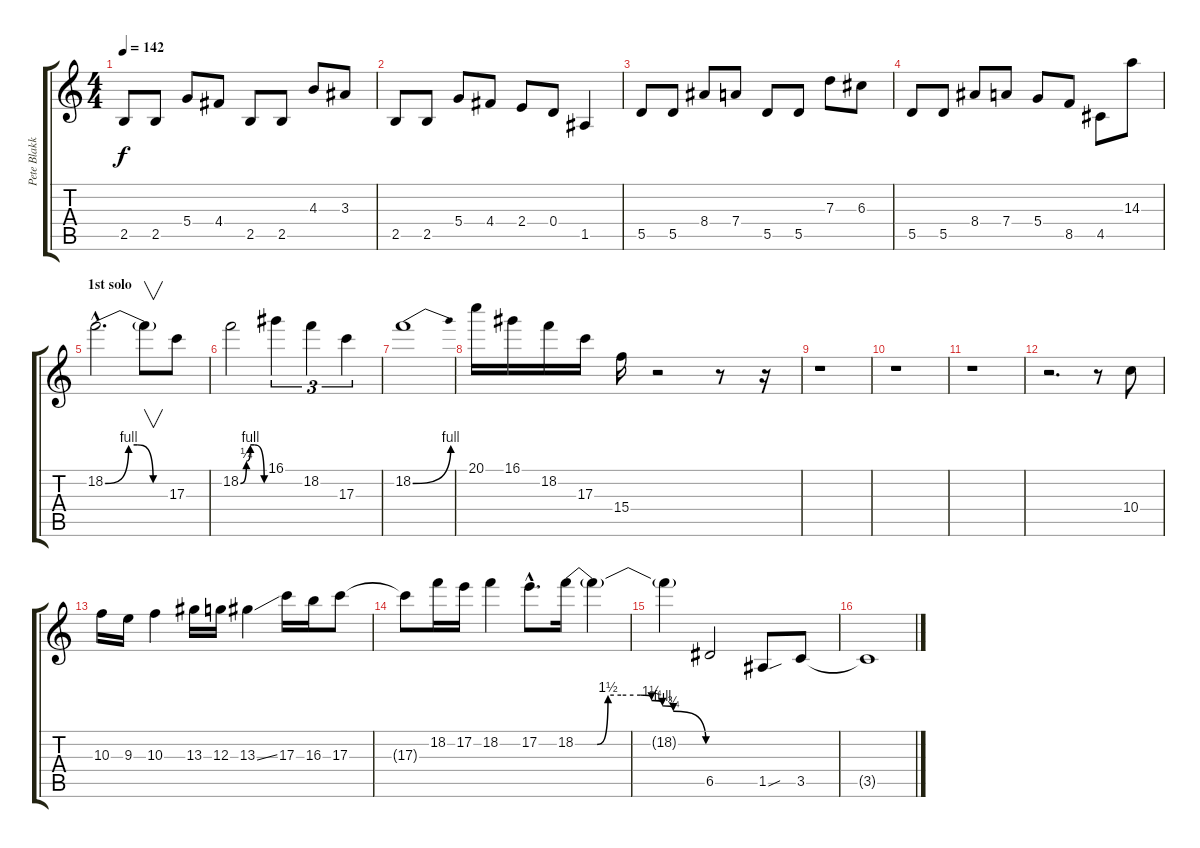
\track ("Pete Blakk" "Pete Blakk") {instrument distortionguitar}
\staff {score tabs}
\tuning (E4 B3 G3 D3 A2 E2) {hide}
\ts (4 4)
\tempo 142
\clef g2
\ks c
2.5.8{dy f} 2.5.8 5.4.8 4.4.8 2.5.8 2.5.8 4.3.8 3.3.8 |
2.5.8 2.5.8 5.4.8 4.4.8 2.4.8 0.4.8 1.5.4 |
5.5.8 5.5.8 8.4.8 7.4.8 5.5.8 5.5.8 7.3.8 6.3.8 |
5.5.8 5.5.8 8.4.8 7.4.8 5.4.8 8.5.8 4.5.8 14.3.8 |
\section ("" "1st solo")
18.2{be (custom 0 0 22 4 30 4 45 0 60 0) hac}.2{d} 18.2{t}.8{v} 17.3.8 |
18.2{be (custom 0 0 15 1 25 4 35 4 60 0)}.2 16.1.4{tu (3 2)} 18.2.4{tu (3 2)} 17.3.4{tu (3 2)} |
18.2{be (bend 0 0 60 4)}.1 |
20.1.16 16.1.16 18.2.16 17.3.16 15.4.16 r.2 r.8 r.16 |
r.1 |
r.1 |
r.1 |
r.2{d} r.8 10.4.8 |
10.3.16 9.3.16 10.3.4 13.3.16 12.3.16 13.3{ss}.4 17.3.16 16.3.16 17.3.8 |
17.3{t}.8 18.2.16 17.2.16 18.2.4 17.2{hac}.8{d} 18.2{be (custom 0 0 10 0 15 6 21 6 30 6 35 5 40 4 45 3 60 0)}.16 18.2{t}.4 |
18.2{t}.4 6.5.2 1.5{sou}.8 3.5.8 |
3.5{t}.1
